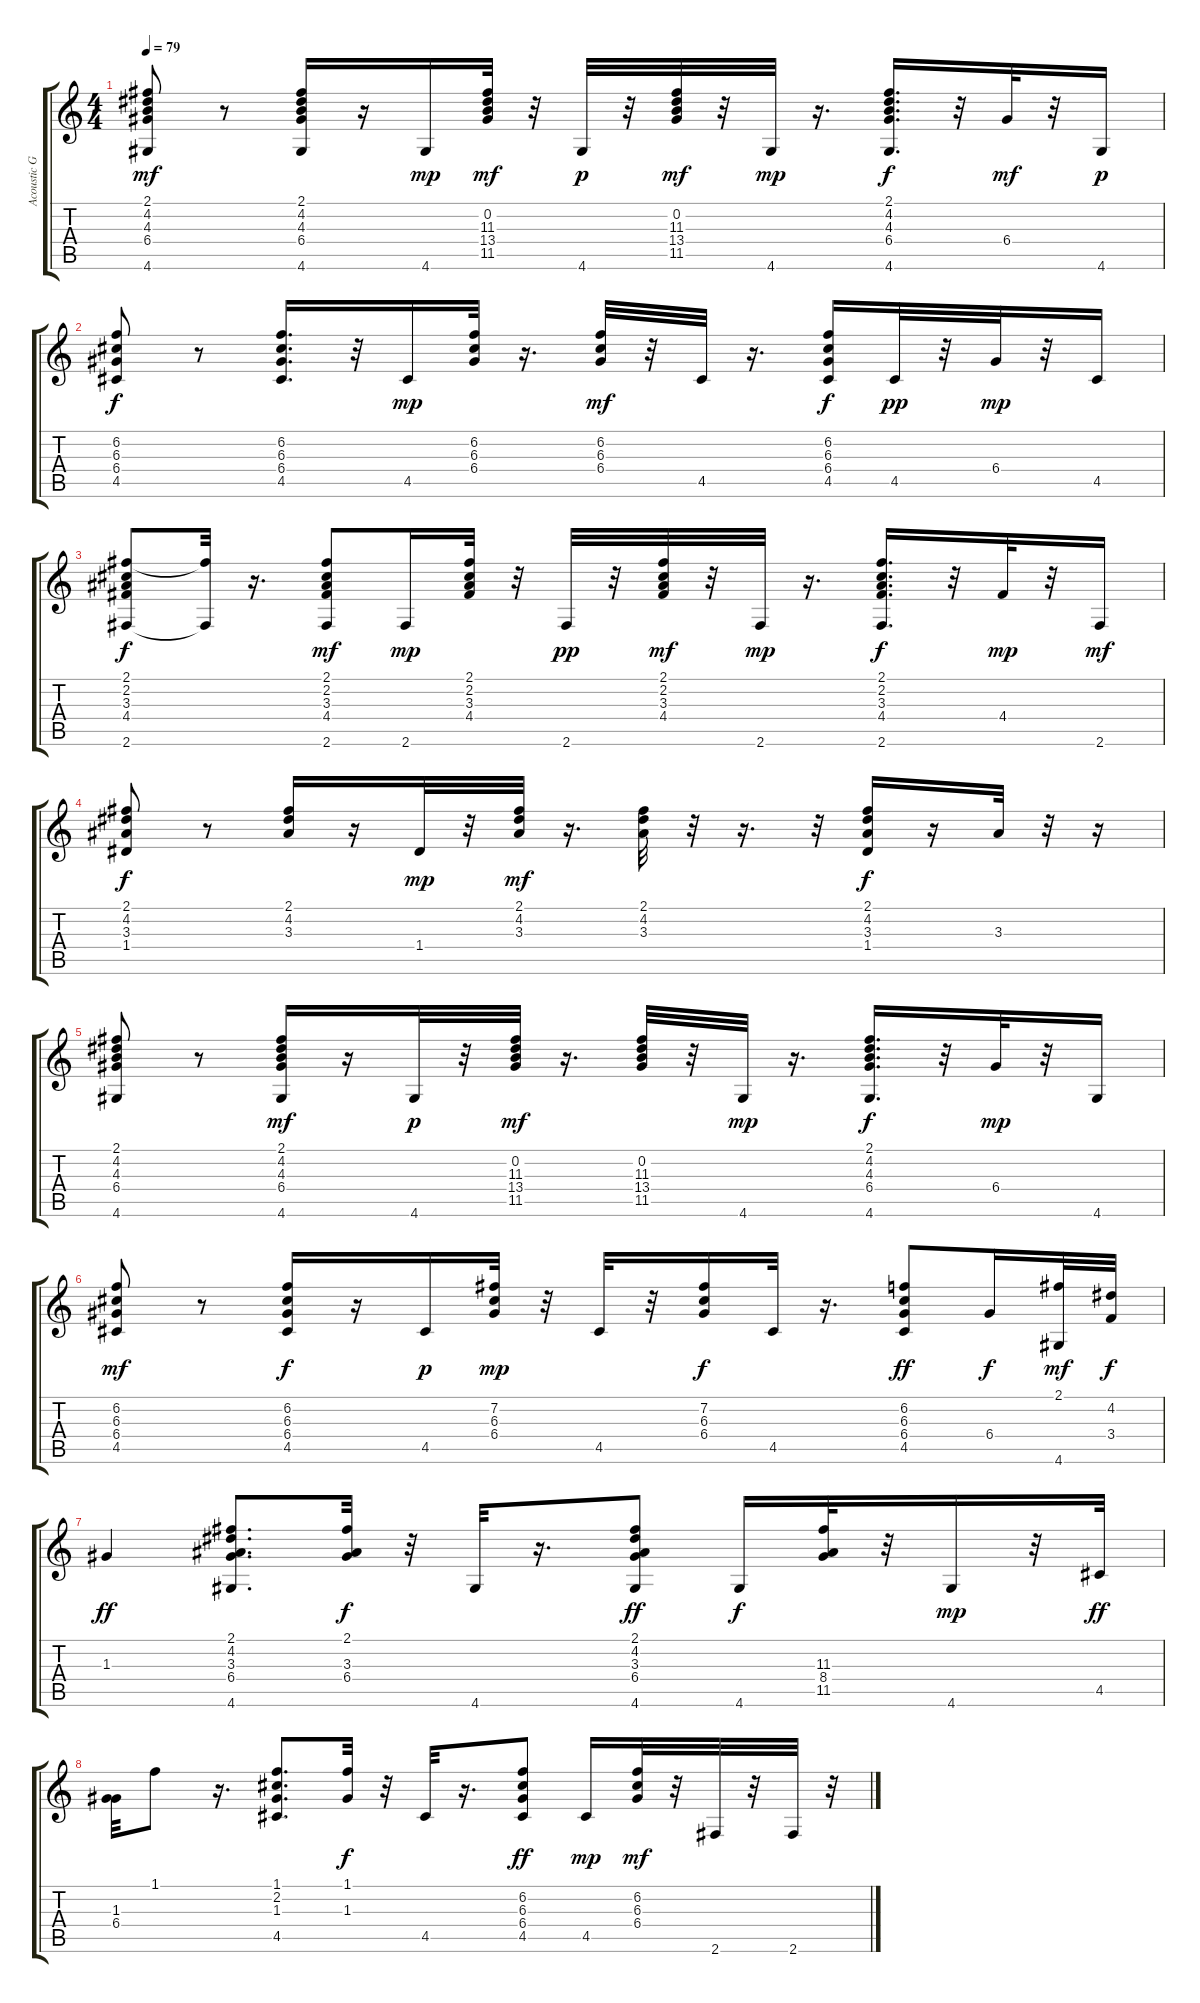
\track ("Acoustic Guitar 1" "Acoustic G") {instrument acousticguitarsteel}
\staff {score tabs}
\tuning (E4 B3 G3 D3 A2 E2) {hide}
\ts (4 4)
\tempo 79
\clef g2
\ks c
(2.1 4.2 4.3 6.4 4.6).8{dy mf} r.8 (2.1 4.2 4.3 6.4 4.6).16 r.16 4.6.16{dy mp} (0.2 11.3 13.4 11.5).32{dy mf} r.32 4.6.32{dy p} r.32 (0.2 11.3 13.4 11.5).32{dy mf} r.32 4.6.32{dy mp} r.16{d} (2.1 4.2 4.3 6.4 4.6).16{d dy f} r.32 6.4.32{dy mf} r.32 4.6.16{dy p} |
(6.2 6.3 6.4 4.5).8{dy f} r.8 (6.2 6.3 6.4 4.5).16{d} r.32 4.5.16{dy mp} (6.2 6.3 6.4).32 r.16{d} (6.2 6.3 6.4).32{dy mf} r.32 4.5.32 r.16{d} (6.2 6.3 6.4 4.5).16{dy f} 4.5.32{dy pp} r.32 6.4.32{dy mp} r.32 4.5.16 |
(2.1 2.2 3.3 4.4 2.6).8{dy f} (2.1{t} 2.6{t}).32 r.16{d} (2.1 2.2 3.3 4.4 2.6).8{dy mf} 2.6.16{dy mp} (2.1 2.2 3.3 4.4).32 r.32 2.6.32{dy pp} r.32 (2.1 2.2 3.3 4.4).32{dy mf} r.32 2.6.32{dy mp} r.16{d} (2.1 2.2 3.3 4.4 2.6).16{d dy f} r.32 4.4.32{dy mp} r.32 2.6.16{dy mf} |
(2.1 4.2 3.3 1.4).8{dy f} r.8 (2.1 4.2 3.3).16 r.16 1.4.32{dy mp} r.32 (2.1 4.2 3.3).32{dy mf} r.16{d} (2.1 4.2 3.3).32 r.32 r.16{d} r.32 (2.1 4.2 3.3 1.4).16{dy f} r.16 3.3.32 r.32 r.16 |
(2.1 4.2 4.3 6.4 4.6).8 r.8 (2.1 4.2 4.3 6.4 4.6).16{dy mf} r.16 4.6.32{dy p} r.32 (0.2 11.3 13.4 11.5).32{dy mf} r.16{d} (0.2 11.3 13.4 11.5).32 r.32 4.6.32{dy mp} r.16{d} (2.1 4.2 4.3 6.4 4.6).16{d dy f} r.32 6.4.32{dy mp} r.32 4.6.16 |
(6.2 6.3 6.4 4.5).8{dy mf} r.8 (6.2 6.3 6.4 4.5).16{dy f} r.16 4.5.16{dy p} (7.2 6.3 6.4).32{dy mp} r.32 4.5.32 r.32 (7.2 6.3 6.4).16{dy f} 4.5.32 r.16{d} (6.2 6.3 6.4 4.5).8{dy ff} 6.4.16{dy f} (2.1 4.6).32{dy mf} (4.2 3.4).32{dy f} |
1.3.4{dy ff} (2.1 4.2 3.3 6.4 4.6).8{d} (2.1 3.3 6.4).32{dy f} r.32 4.6.32 r.16{d} (2.1 4.2 3.3 6.4 4.6).8{dy ff} 4.6.16{dy f} (11.3 8.4 11.5).32 r.32 4.6.16{dy mp} r.32 4.5.32{dy ff} |
(1.3 6.4).32 1.1.8 r.16{d} (1.1 2.2 1.3 4.5).8{d} (1.1 1.3).32{dy f} r.32 4.5.32 r.16{d} (6.2 6.3 6.4 4.5).8{dy ff} 4.5.16{dy mp} (6.2 6.3 6.4).32{dy mf} r.32 2.6.32 r.32 2.6.32 r.32
